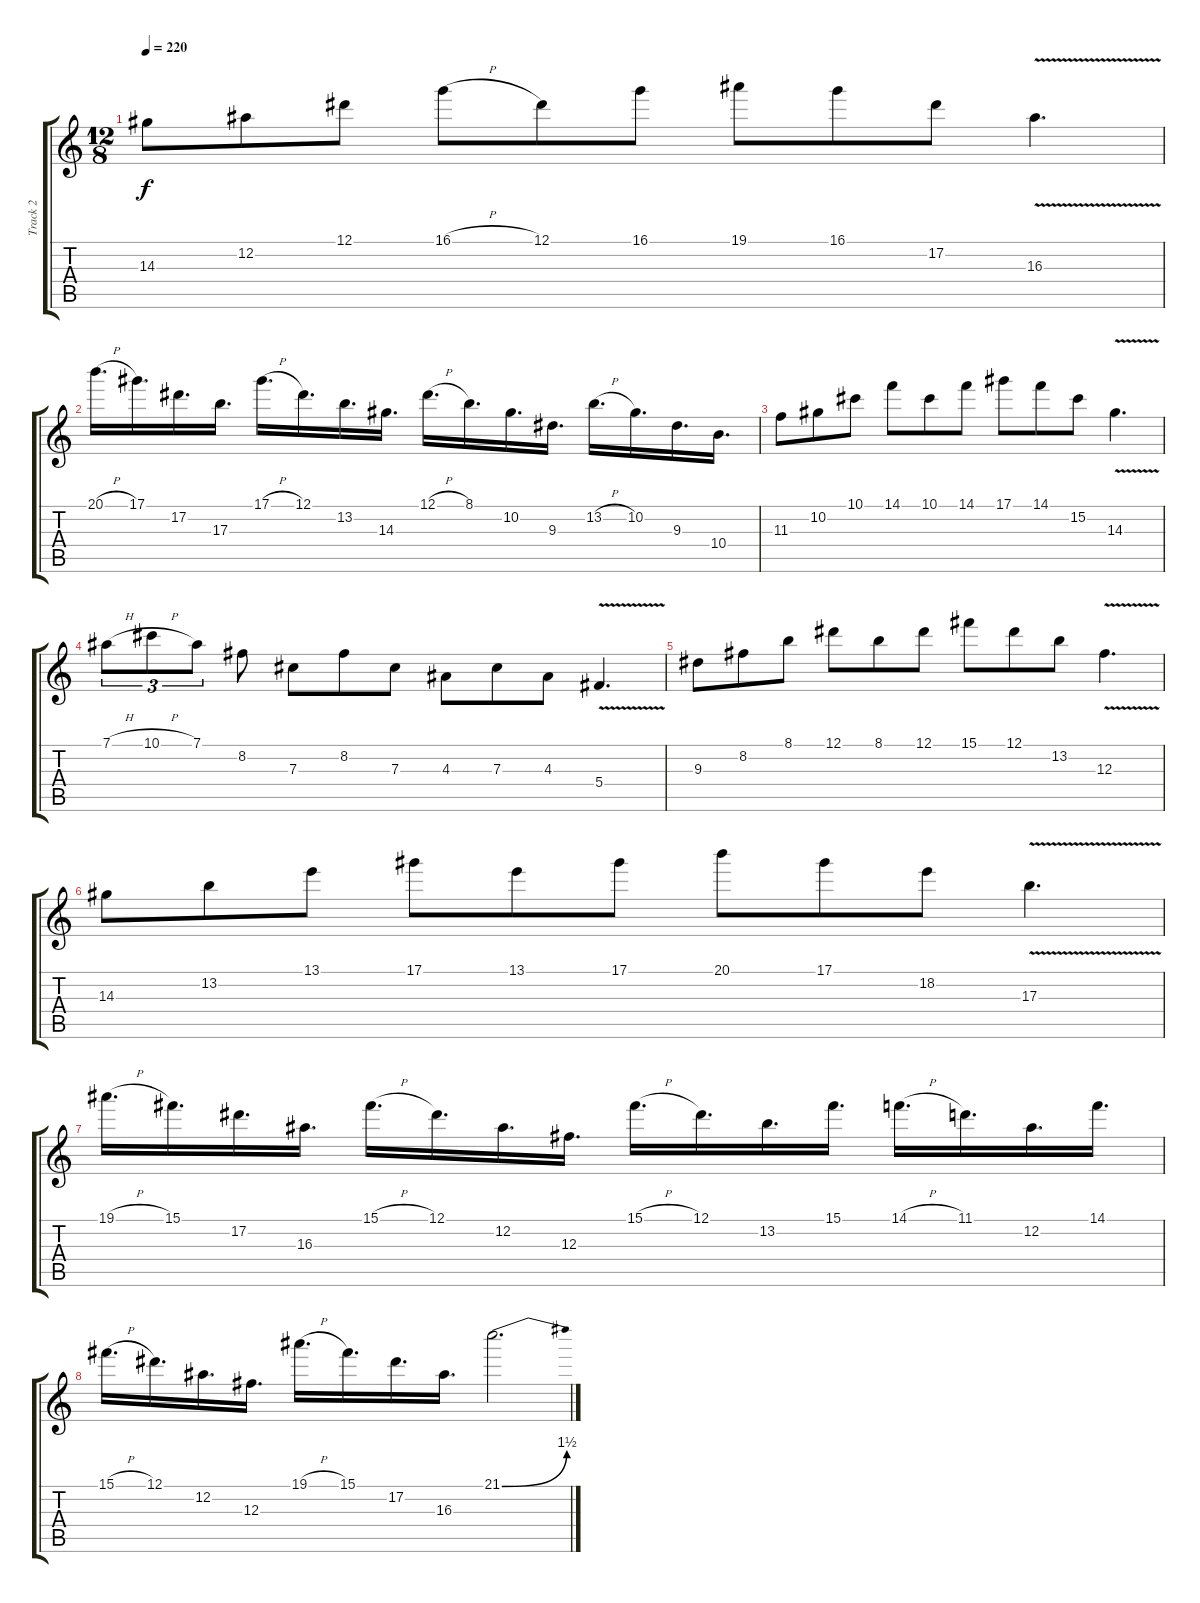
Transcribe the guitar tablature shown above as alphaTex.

\track ("Track 2" "Track 2") {instrument acousticguitarsteel}
\staff {score tabs}
\tuning (Eb4 Bb3 Gb3 Db3 Ab2 Eb2) {hide}
\ts (12 8)
\tempo 220
\clef g2
\ks c
14.3.8{dy f} 12.2.8 12.1.8 16.1{h}.8 12.1.8 16.1.8 19.1.8 16.1.8 17.2.8 16.3{v}.4{d} |
20.1{h}.16{d} 17.1.16{d} 17.2.16{d} 17.3.16{d} 17.1{h}.16{d} 12.1.16{d} 13.2.16{d} 14.3.16{d} 12.1{h}.16{d} 8.1.16{d} 10.2.16{d} 9.3.16{d} 13.2{h}.16{d} 10.2.16{d} 9.3.16{d} 10.4.16{d} |
11.3.8 10.2.8 10.1.8 14.1.8 10.1.8 14.1.8 17.1.8 14.1.8 15.2.8 14.3{v}.4{d} |
7.1{h}.8{tu (3 2)} 10.1{h}.8{tu (3 2)} 7.1.8{tu (3 2)} 8.2.8 7.3.8 8.2.8 7.3.8 4.3.8 7.3.8 4.3.8 5.4{v}.4{d} |
9.3.8 8.2.8 8.1.8 12.1.8 8.1.8 12.1.8 15.1.8 12.1.8 13.2.8 12.3{v}.4{d} |
14.3.8 13.2.8 13.1.8 17.1.8 13.1.8 17.1.8 20.1.8 17.1.8 18.2.8 17.3{v}.4{d} |
19.1{h}.16{d} 15.1.16{d} 17.2.16{d} 16.3.16{d} 15.1{h}.16{d} 12.1.16{d} 12.2.16{d} 12.3.16{d} 15.1{h}.16{d} 12.1.16{d} 13.2.16{d} 15.1.16{d} 14.1{h}.16{d} 11.1.16{d} 12.2.16{d} 14.1.16{d} |
15.1{h}.16{d} 12.1.16{d} 12.2.16{d} 12.3.16{d} 19.1{h}.16{d} 15.1.16{d} 17.2.16{d} 16.3.16{d} 21.1{be (bend 0 0 60 6)}.2{d}
